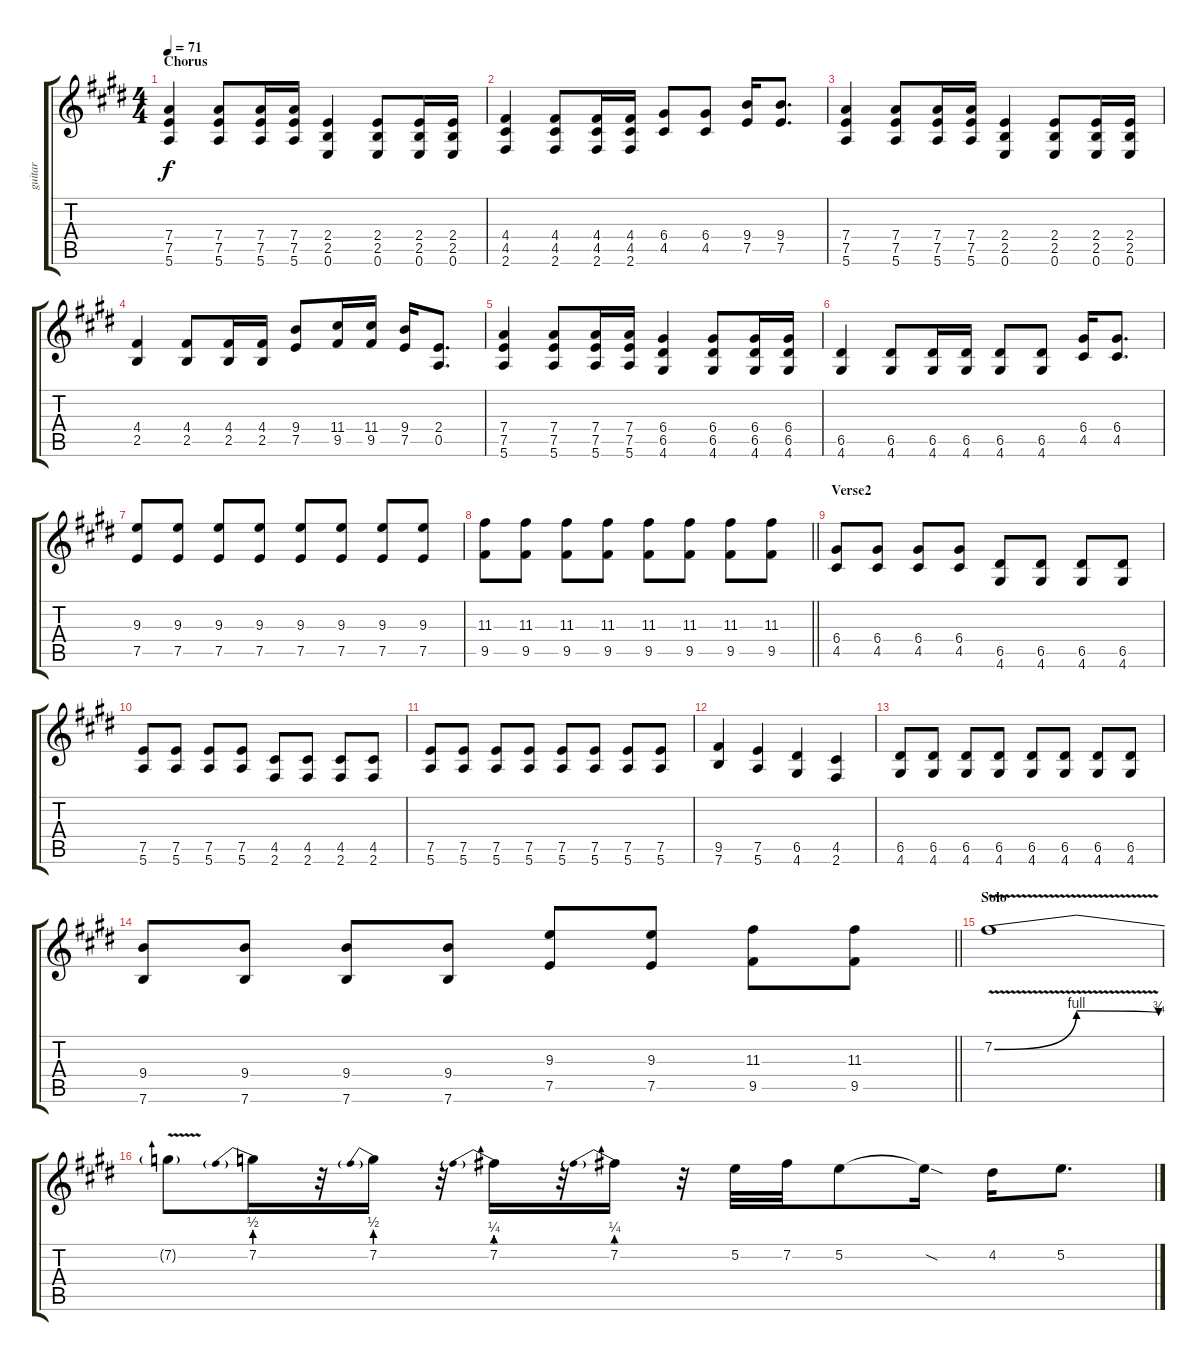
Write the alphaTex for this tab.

\track ("guitar" "guitar") {instrument distortionguitar}
\staff {score tabs}
\tuning (E4 B3 G3 D3 A2 E2) {hide}
\ts (4 4)
\section ("" "Chorus")
\tempo 71
\clef g2
\ks e
(7.4 7.5 5.6).4{dy f} (7.4 7.5 5.6).8 (7.4 7.5 5.6).16 (7.4 7.5 5.6).16 (2.4 2.5 0.6).4 (2.4 2.5 0.6).8 (2.4 2.5 0.6).16 (2.4 2.5 0.6).16 |
(4.4 4.5 2.6).4 (4.4 4.5 2.6).8 (4.4 4.5 2.6).16 (4.4 4.5 2.6).16 (6.4 4.5).8 (6.4 4.5).8 (9.4 7.5).16 (9.4 7.5).8{d} |
(7.4 7.5 5.6).4 (7.4 7.5 5.6).8 (7.4 7.5 5.6).16 (7.4 7.5 5.6).16 (2.4 2.5 0.6).4 (2.4 2.5 0.6).8 (2.4 2.5 0.6).16 (2.4 2.5 0.6).16 |
(4.4 2.5).4 (4.4 2.5).8 (4.4 2.5).16 (4.4 2.5).16 (9.4 7.5).8 (11.4 9.5).16 (11.4 9.5).16 (9.4 7.5).16 (2.4 0.5).8{d} |
(7.4 7.5 5.6).4 (7.4 7.5 5.6).8 (7.4 7.5 5.6).16 (7.4 7.5 5.6).16 (6.4 6.5 4.6).4 (6.4 6.5 4.6).8 (6.4 6.5 4.6).16 (6.4 6.5 4.6).16 |
(6.5 4.6).4 (6.5 4.6).8 (6.5 4.6).16 (6.5 4.6).16 (6.5 4.6).8 (6.5 4.6).8 (6.4 4.5).16 (6.4 4.5).8{d} |
(9.3 7.5).8 (9.3 7.5).8 (9.3 7.5).8 (9.3 7.5).8 (9.3 7.5).8 (9.3 7.5).8 (9.3 7.5).8 (9.3 7.5).8 |
\barLineRight lightlight
(11.3 9.5).8 (11.3 9.5).8 (11.3 9.5).8 (11.3 9.5).8 (11.3 9.5).8 (11.3 9.5).8 (11.3 9.5).8 (11.3 9.5).8 |
\section ("" "Verse2")
(6.4 4.5).8 (6.4 4.5).8 (6.4 4.5).8 (6.4 4.5).8 (6.5 4.6).8 (6.5 4.6).8 (6.5 4.6).8 (6.5 4.6).8 |
(7.5 5.6).8 (7.5 5.6).8 (7.5 5.6).8 (7.5 5.6).8 (4.5 2.6).8 (4.5 2.6).8 (4.5 2.6).8 (4.5 2.6).8 |
(7.5 5.6).8 (7.5 5.6).8 (7.5 5.6).8 (7.5 5.6).8 (7.5 5.6).8 (7.5 5.6).8 (7.5 5.6).8 (7.5 5.6).8 |
(9.5 7.6).4 (7.5 5.6).4 (6.5 4.6).4 (4.5 2.6).4 |
(6.5 4.6).8 (6.5 4.6).8 (6.5 4.6).8 (6.5 4.6).8 (6.5 4.6).8 (6.5 4.6).8 (6.5 4.6).8 (6.5 4.6).8 |
\barLineRight lightlight
(9.4 7.6).8 (9.4 7.6).8 (9.4 7.6).8 (9.4 7.6).8 (9.3 7.5).8 (9.3 7.5).8 (11.3 9.5).8 (11.3 9.5).8 |
\section ("" "Solo")
7.2{be (bendrelease 0 0 5 4 55 4 60 3) v}.1 |
7.2{t}.8 7.2{be (prebend 0 2 60 2)}.16 r.32 7.2{be (prebend 0 2 60 2)}.16 r.32 7.2{be (prebend 0 1 60 1)}.16 r.32 7.2{be (prebend 0 1 60 1)}.16 r.32 5.2.32 7.2.32 5.2.8 5.2{sod t}.16 4.2.16 5.2.8{d}
